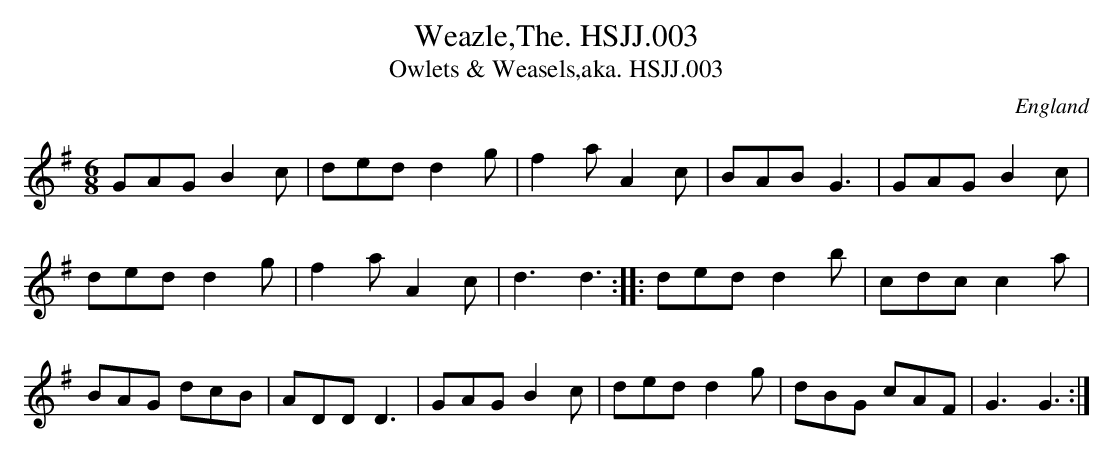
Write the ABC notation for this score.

X:1
T:Weazle,The. HSJJ.003
T:Owlets & Weasels,aka. HSJJ.003
M:6/8
L:1/8
O:England
K:G
GAG B2c|dedd2g|f2aA2c|BABG3|GAGB2c|!dedd2g|f2aA2c|d3d3:|
|:dedd2b|cdcc2a|!BAG dcB|ADDD3|GAGB2c|dedd2g|dBG cAF|G3G3:|]
